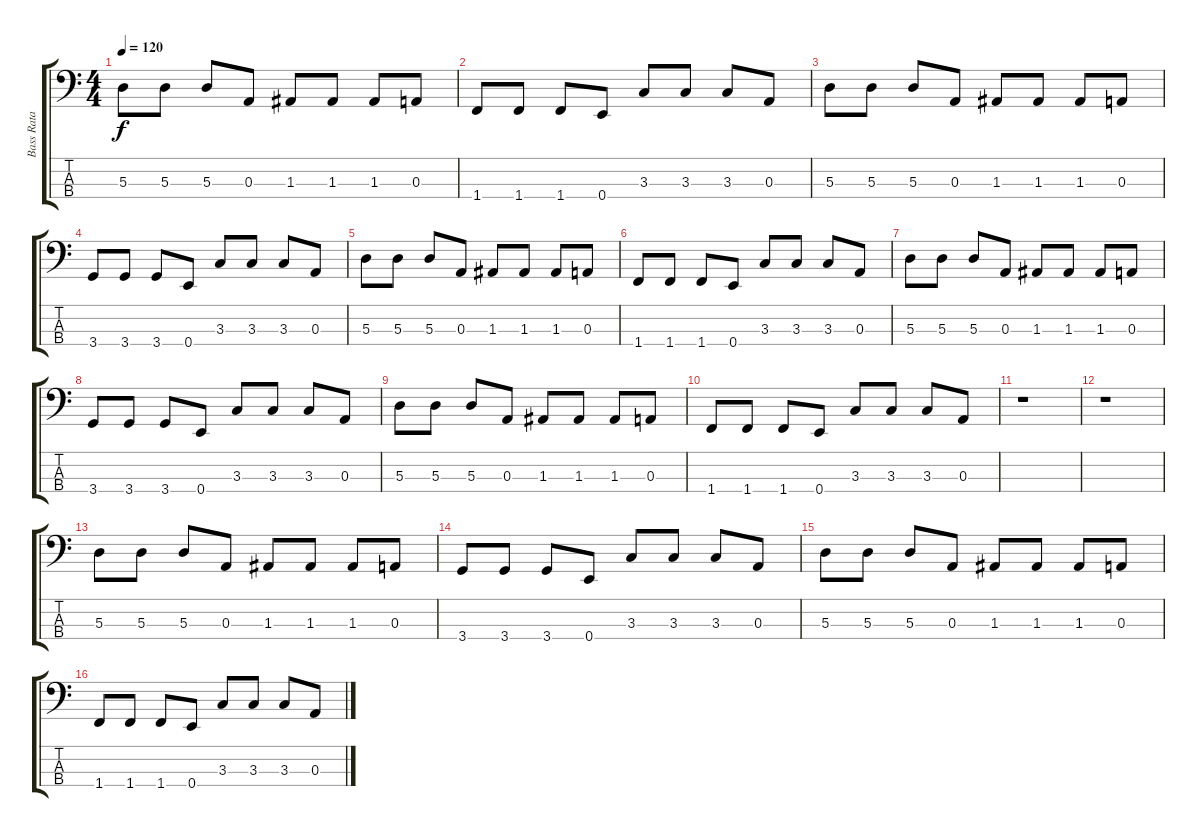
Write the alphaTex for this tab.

\track ("Bass Rata Punk" "Bass Rata ") {instrument electricbassfinger}
\staff {score tabs}
\tuning (G2 D2 A1 E1) {hide}
\ts (4 4)
\tempo 120
\clef f4
\ks c
5.3.8{dy f} 5.3.8 5.3.8 0.3.8 1.3.8 1.3.8 1.3.8 0.3.8 |
1.4.8 1.4.8 1.4.8 0.4.8 3.3.8 3.3.8 3.3.8 0.3.8 |
5.3.8 5.3.8 5.3.8 0.3.8 1.3.8 1.3.8 1.3.8 0.3.8 |
3.4.8 3.4.8 3.4.8 0.4.8 3.3.8 3.3.8 3.3.8 0.3.8 |
5.3.8 5.3.8 5.3.8 0.3.8 1.3.8 1.3.8 1.3.8 0.3.8 |
1.4.8 1.4.8 1.4.8 0.4.8 3.3.8 3.3.8 3.3.8 0.3.8 |
5.3.8 5.3.8 5.3.8 0.3.8 1.3.8 1.3.8 1.3.8 0.3.8 |
3.4.8 3.4.8 3.4.8 0.4.8 3.3.8 3.3.8 3.3.8 0.3.8 |
5.3.8 5.3.8 5.3.8 0.3.8 1.3.8 1.3.8 1.3.8 0.3.8 |
1.4.8 1.4.8 1.4.8 0.4.8 3.3.8 3.3.8 3.3.8 0.3.8 |
r.1 |
r.1 |
5.3.8 5.3.8 5.3.8 0.3.8 1.3.8 1.3.8 1.3.8 0.3.8 |
3.4.8 3.4.8 3.4.8 0.4.8 3.3.8 3.3.8 3.3.8 0.3.8 |
5.3.8 5.3.8 5.3.8 0.3.8 1.3.8 1.3.8 1.3.8 0.3.8 |
1.4.8 1.4.8 1.4.8 0.4.8 3.3.8 3.3.8 3.3.8 0.3.8
